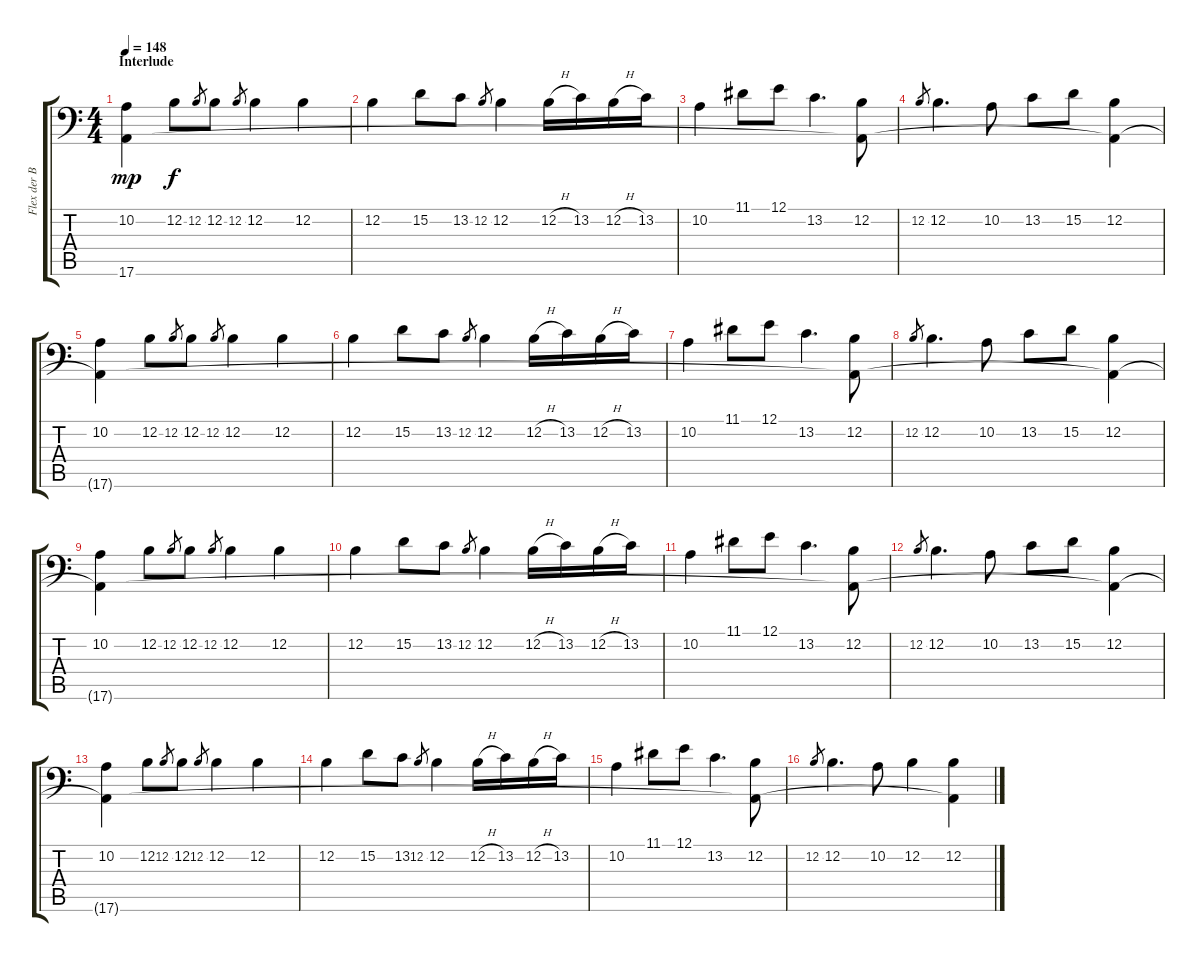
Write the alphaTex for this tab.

\track ("Flex der Biegsame" "Flex der B") {instrument bagpipe}
\staff {score tabs}
\tuning (E3 B2 G2 D2 A1 E1) {hide}
\ts (4 4)
\section ("" "Interlude")
\tempo 148
\clef f4
\ks c
(10.2 17.6).4{dy mp} 12.2.8{dy f} 12.2.8{gr} 12.2.8 12.2.8{gr} 12.2.4 12.2.4 |
12.2.4 15.2.8 13.2.8 12.2.8{gr} 12.2.4 12.2{h}.16 13.2.16 12.2{h}.16 13.2.16 |
10.2.4 11.1.8 12.1.8 13.2.4{d} (12.2 17.6{t}).8 |
12.2.8{gr} 12.2.4{d} 10.2.8 13.2.8 15.2.8 (12.2 17.6{t}).4 |
(10.2 17.6{t}).4 12.2.8 12.2.8{gr} 12.2.8 12.2.8{gr} 12.2.4 12.2.4 |
12.2.4 15.2.8 13.2.8 12.2.8{gr} 12.2.4 12.2{h}.16 13.2.16 12.2{h}.16 13.2.16 |
10.2.4 11.1.8 12.1.8 13.2.4{d} (12.2 17.6{t}).8 |
12.2.8{gr} 12.2.4{d} 10.2.8 13.2.8 15.2.8 (12.2 17.6{t}).4 |
(10.2 17.6{t}).4 12.2.8 12.2.8{gr} 12.2.8 12.2.8{gr} 12.2.4 12.2.4 |
12.2.4 15.2.8 13.2.8 12.2.8{gr} 12.2.4 12.2{h}.16 13.2.16 12.2{h}.16 13.2.16 |
10.2.4 11.1.8 12.1.8 13.2.4{d} (12.2 17.6{t}).8 |
12.2.8{gr} 12.2.4{d} 10.2.8 13.2.8 15.2.8 (12.2 17.6{t}).4 |
(10.2 17.6{t}).4 12.2.8 12.2.8{gr} 12.2.8 12.2.8{gr} 12.2.4 12.2.4 |
12.2.4 15.2.8 13.2.8 12.2.8{gr} 12.2.4 12.2{h}.16 13.2.16 12.2{h}.16 13.2.16 |
10.2.4 11.1.8 12.1.8 13.2.4{d} (12.2 17.6{t}).8 |
12.2.8{gr} 12.2.4{d} 10.2.8 12.2.4 (12.2 17.6{t}).4
